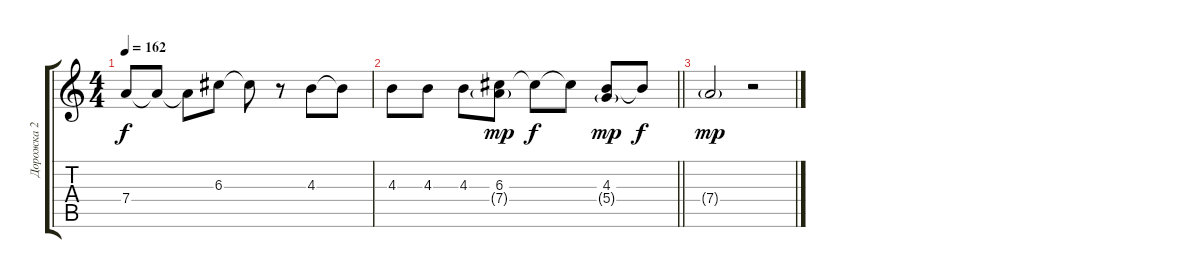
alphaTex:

\track ("Дорожка 2" "Дорожка 2") {instrument overdrivenguitar}
\staff {score tabs}
\tuning (E4 B3 G3 D3 A2 E2) {hide}
\ts (4 4)
\tempo 162
\clef g2
\ks c
7.4{t}.8{dy f} 7.4{t}.8 7.4{t}.8 6.3.8 6.3{t}.8 r.8 4.3.8 4.3{t}.8 |
\barLineRight lightlight
4.3.8 4.3.8 4.3.8 (6.3 7.4{g}).8{dy mp} 6.3{t}.8{dy f} 6.3{t}.8 (4.3 5.4{g}).8{dy mp} 4.3{t}.8{dy f} |
7.4{g}.2{dy mp} r.2
